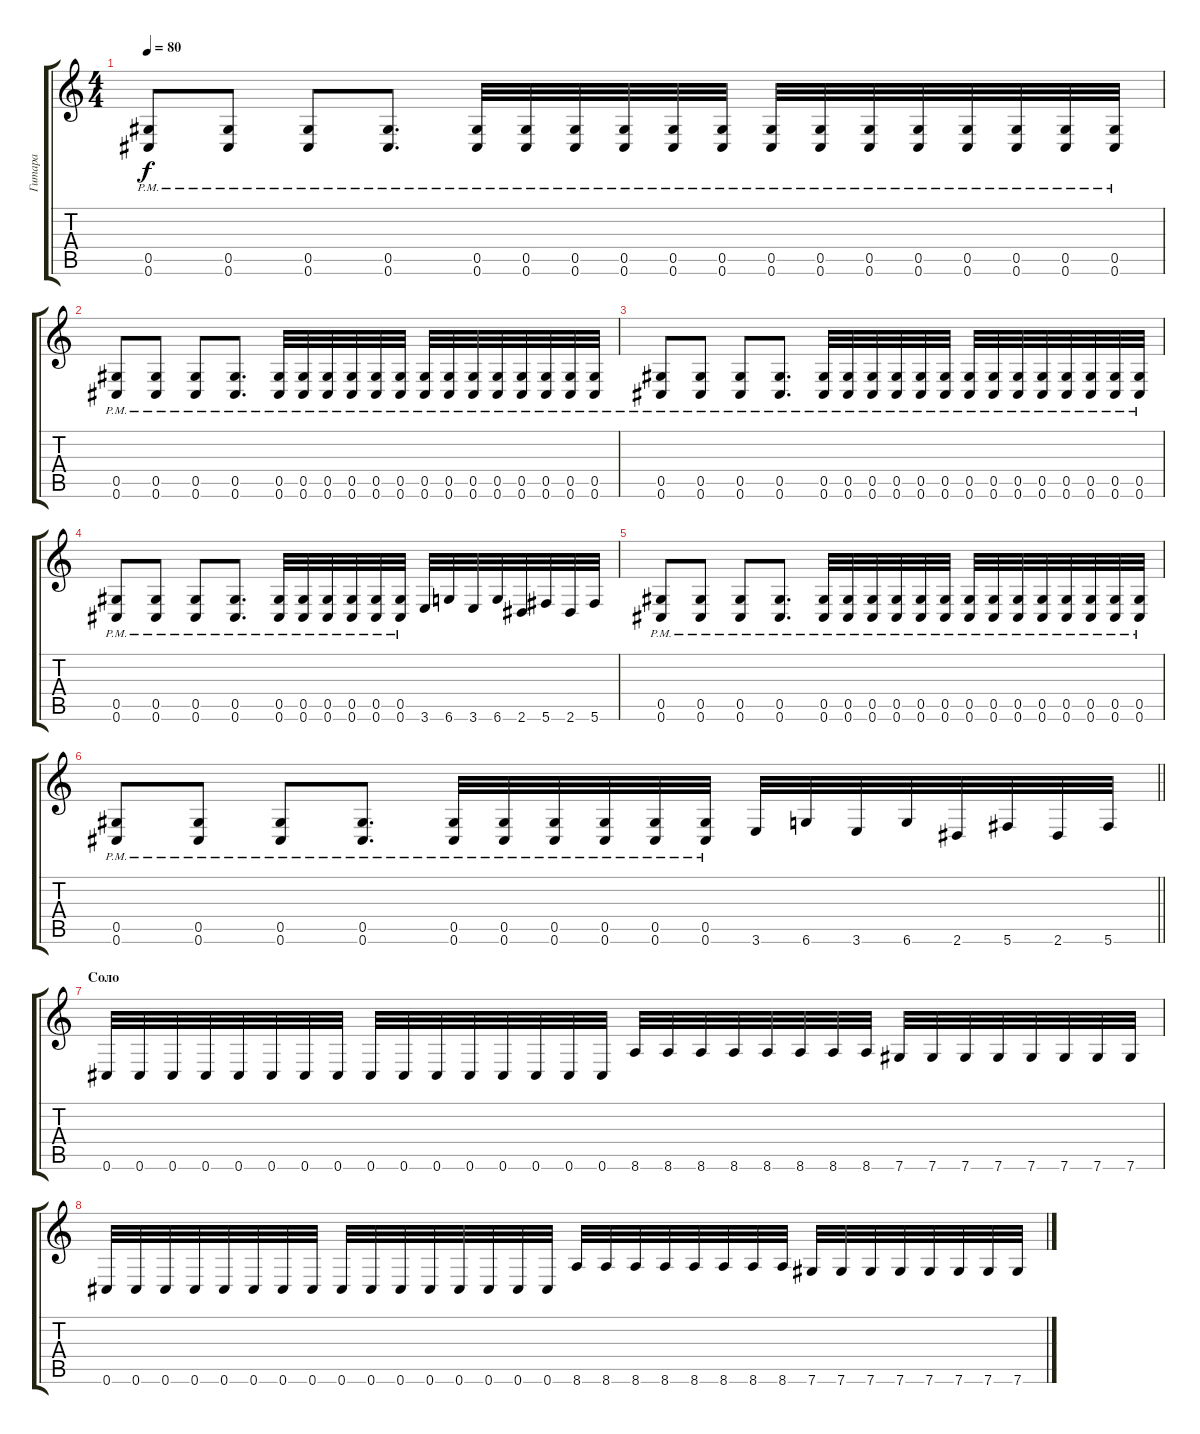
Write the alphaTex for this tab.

\track ("Гитара" "Гитара") {instrument distortionguitar}
\staff {score tabs}
\tuning (Eb4 Bb3 Gb3 Db3 Ab2 Db2) {hide}
\ts (4 4)
\tempo 80
\clef g2
\ks c
(0.5{pm} 0.6{pm}).8{dy f} (0.5{pm} 0.6{pm}).8 (0.5{pm} 0.6{pm}).8 (0.5{pm} 0.6{pm}).8{d} (0.5{pm} 0.6{pm}).32 (0.5{pm} 0.6{pm}).32 (0.5{pm} 0.6{pm}).32 (0.5{pm} 0.6{pm}).32 (0.5{pm} 0.6{pm}).32 (0.5{pm} 0.6{pm}).32 (0.5{pm} 0.6{pm}).32 (0.5{pm} 0.6{pm}).32 (0.5{pm} 0.6{pm}).32 (0.5{pm} 0.6{pm}).32 (0.5{pm} 0.6{pm}).32 (0.5{pm} 0.6{pm}).32 (0.5{pm} 0.6{pm}).32 (0.5{pm} 0.6{pm}).32 |
(0.5{pm} 0.6{pm}).8 (0.5{pm} 0.6{pm}).8 (0.5{pm} 0.6{pm}).8 (0.5{pm} 0.6{pm}).8{d} (0.5{pm} 0.6{pm}).32 (0.5{pm} 0.6{pm}).32 (0.5{pm} 0.6{pm}).32 (0.5{pm} 0.6{pm}).32 (0.5{pm} 0.6{pm}).32 (0.5{pm} 0.6{pm}).32 (0.5{pm} 0.6{pm}).32 (0.5{pm} 0.6{pm}).32 (0.5{pm} 0.6{pm}).32 (0.5{pm} 0.6{pm}).32 (0.5{pm} 0.6{pm}).32 (0.5{pm} 0.6{pm}).32 (0.5{pm} 0.6{pm}).32 (0.5{pm} 0.6{pm}).32 |
(0.5{pm} 0.6{pm}).8 (0.5{pm} 0.6{pm}).8 (0.5{pm} 0.6{pm}).8 (0.5{pm} 0.6{pm}).8{d} (0.5{pm} 0.6{pm}).32 (0.5{pm} 0.6{pm}).32 (0.5{pm} 0.6{pm}).32 (0.5{pm} 0.6{pm}).32 (0.5{pm} 0.6{pm}).32 (0.5{pm} 0.6{pm}).32 (0.5{pm} 0.6{pm}).32 (0.5{pm} 0.6{pm}).32 (0.5{pm} 0.6{pm}).32 (0.5{pm} 0.6{pm}).32 (0.5{pm} 0.6{pm}).32 (0.5{pm} 0.6{pm}).32 (0.5{pm} 0.6{pm}).32 (0.5{pm} 0.6{pm}).32 |
(0.5{pm} 0.6{pm}).8 (0.5{pm} 0.6{pm}).8 (0.5{pm} 0.6{pm}).8 (0.5{pm} 0.6{pm}).8{d} (0.5{pm} 0.6{pm}).32 (0.5{pm} 0.6{pm}).32 (0.5{pm} 0.6{pm}).32 (0.5{pm} 0.6{pm}).32 (0.5{pm} 0.6{pm}).32 (0.5{pm} 0.6{pm}).32 3.6.32 6.6.32 3.6.32 6.6.32 2.6.32 5.6.32 2.6.32 5.6.32 |
(0.5{pm} 0.6{pm}).8 (0.5{pm} 0.6{pm}).8 (0.5{pm} 0.6{pm}).8 (0.5{pm} 0.6{pm}).8{d} (0.5{pm} 0.6{pm}).32 (0.5{pm} 0.6{pm}).32 (0.5{pm} 0.6{pm}).32 (0.5{pm} 0.6{pm}).32 (0.5{pm} 0.6{pm}).32 (0.5{pm} 0.6{pm}).32 (0.5{pm} 0.6{pm}).32 (0.5{pm} 0.6{pm}).32 (0.5{pm} 0.6{pm}).32 (0.5{pm} 0.6{pm}).32 (0.5{pm} 0.6{pm}).32 (0.5{pm} 0.6{pm}).32 (0.5{pm} 0.6{pm}).32 (0.5{pm} 0.6{pm}).32 |
\barLineRight lightlight
(0.5{pm} 0.6{pm}).8 (0.5{pm} 0.6{pm}).8 (0.5{pm} 0.6{pm}).8 (0.5{pm} 0.6{pm}).8{d} (0.5{pm} 0.6{pm}).32 (0.5{pm} 0.6{pm}).32 (0.5{pm} 0.6{pm}).32 (0.5{pm} 0.6{pm}).32 (0.5{pm} 0.6{pm}).32 (0.5{pm} 0.6{pm}).32 3.6.32 6.6.32 3.6.32 6.6.32 2.6.32 5.6.32 2.6.32 5.6.32 |
\section ("" "Соло")
0.6.32 0.6.32 0.6.32 0.6.32 0.6.32 0.6.32 0.6.32 0.6.32 0.6.32 0.6.32 0.6.32 0.6.32 0.6.32 0.6.32 0.6.32 0.6.32 8.6.32 8.6.32 8.6.32 8.6.32 8.6.32 8.6.32 8.6.32 8.6.32 7.6.32 7.6.32 7.6.32 7.6.32 7.6.32 7.6.32 7.6.32 7.6.32 |
0.6.32 0.6.32 0.6.32 0.6.32 0.6.32 0.6.32 0.6.32 0.6.32 0.6.32 0.6.32 0.6.32 0.6.32 0.6.32 0.6.32 0.6.32 0.6.32 8.6.32 8.6.32 8.6.32 8.6.32 8.6.32 8.6.32 8.6.32 8.6.32 7.6.32 7.6.32 7.6.32 7.6.32 7.6.32 7.6.32 7.6.32 7.6.32
